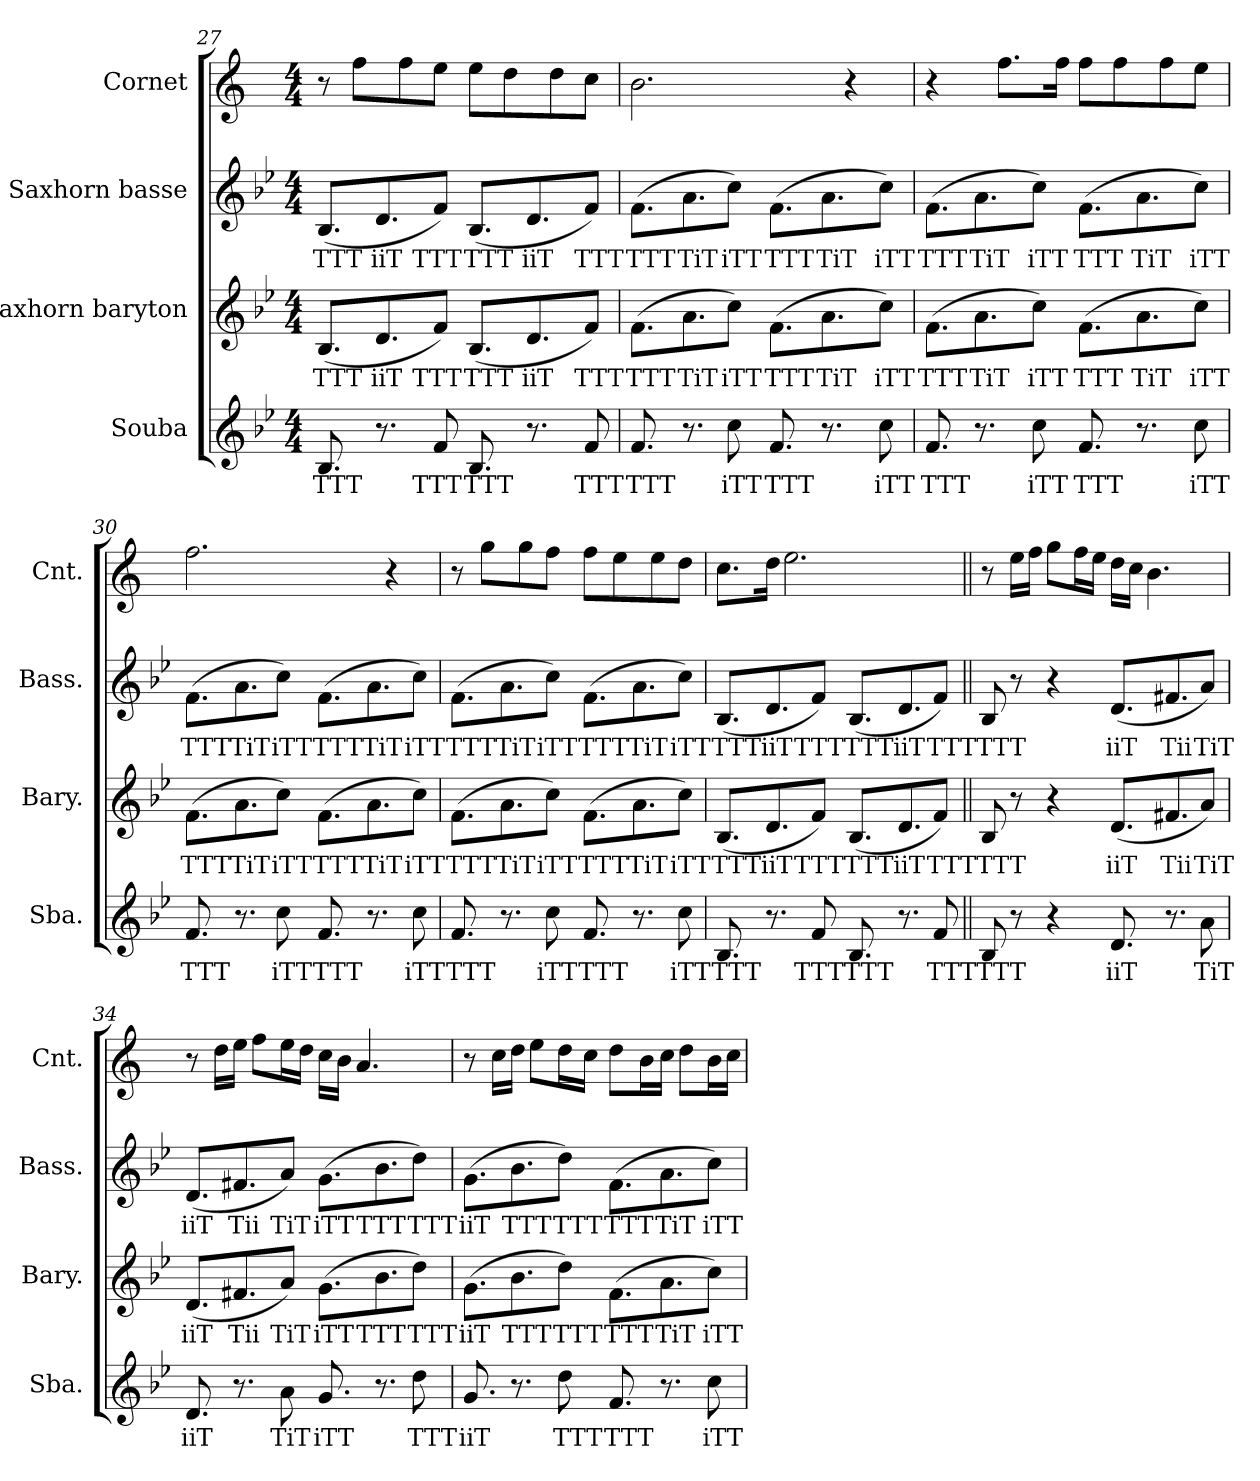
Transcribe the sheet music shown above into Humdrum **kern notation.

**kern	**text	**kern	**text	**kern	**text	**kern
*part4	*part4	*part3	*part3	*part2	*part2	*part1
*staff4	*staff4	*staff3	*staff3	*staff2	*staff2	*staff1
*I"Souba	*	*I"saxhorn baryton	*	*I"Saxhorn basse	*	*I"Cornet
*I'Sba.	*	*I'Bary.	*	*I'Bass.	*	*I'Cnt.
*clefG2	*	*clefG2	*	*clefG2	*	*clefG2
*ITrd15c26	*	*ITrd8c14	*	*ITrd8c14	*	*ITrd1c2
*k[b-e-]	*	*k[b-e-]	*	*k[b-e-]	*	*k[b-e-]
*M4/4	*	*M4/4	*	*M4/4	*	*M4/4
=27	=27	=27	=27	=27	=27	=27
!	!LO:LY:b	!	!LO:LY:b	!	!LO:LY:b	!
8.BBB-/	TTT	(<8.BB-/L	TTT	(<8.BB-/L	TTT	8r
.	.	.	.	.	.	8ee-\L
!	!	!	!LO:LY:b	!	!LO:LY:b	!
8.r	.	8.D/	iiT	8.D/	iiT	.
.	.	.	.	.	.	8ee-\
!	!LO:LY:b	!	!LO:LY:b	!	!LO:LY:b	!
8FF/	TTT	8F/J)	TTT	8F/J)	TTT	8dd\J
!	!LO:LY:b	!	!LO:LY:b	!	!LO:LY:b	!
8.BBB-/	TTT	(<8.BB-/L	TTT	(<8.BB-/L	TTT	8dd\L
.	.	.	.	.	.	8cc\
!	!	!	!LO:LY:b	!	!LO:LY:b	!
8.r	.	8.D/	iiT	8.D/	iiT	.
.	.	.	.	.	.	8cc\
!	!LO:LY:b	!	!LO:LY:b	!	!LO:LY:b	!
8FF/	TTT	8F/J)	TTT	8F/J)	TTT	8b-\J
=28	=28	=28	=28	=28	=28	=28
!	!LO:LY:b	!	!LO:LY:b	!	!LO:LY:b	!
8.FF/	TTT	(>8.F\L	TTT	(>8.F\L	TTT	2.a\
!	!	!	!LO:LY:b	!	!LO:LY:b	!
8.r	.	8.A\	TiT	8.A\	TiT	.
!	!LO:LY:b	!	!LO:LY:b	!	!LO:LY:b	!
8C\	iTT	8c\J)	iTT	8c\J)	iTT	.
!	!LO:LY:b	!	!LO:LY:b	!	!LO:LY:b	!
8.FF/	TTT	(>8.F\L	TTT	(>8.F\L	TTT	.
!	!	!	!LO:LY:b	!	!LO:LY:b	!
8.r	.	8.A\	TiT	8.A\	TiT	.
.	.	.	.	.	.	4r
!	!LO:LY:b	!	!LO:LY:b	!	!LO:LY:b	!
8C\	iTT	8c\J)	iTT	8c\J)	iTT	.
!!LO:LB:g=z
=29	=29	=29	=29	=29	=29	=29
!	!LO:LY:b	!	!LO:LY:b	!	!LO:LY:b	!
8.FF/	TTT	(>8.F\L	TTT	(>8.F\L	TTT	4r
!	!	!	!LO:LY:b	!	!LO:LY:b	!
8.r	.	8.A\	TiT	8.A\	TiT	.
.	.	.	.	.	.	8.ee-\L
!	!LO:LY:b	!	!LO:LY:b	!	!LO:LY:b	!
8C\	iTT	8c\J)	iTT	8c\J)	iTT	.
.	.	.	.	.	.	16ee-\Jk
!	!LO:LY:b	!	!LO:LY:b	!	!LO:LY:b	!
8.FF/	TTT	(>8.F\L	TTT	(>8.F\L	TTT	8ee-\L
.	.	.	.	.	.	8ee-\
!	!	!	!LO:LY:b	!	!LO:LY:b	!
8.r	.	8.A\	TiT	8.A\	TiT	.
.	.	.	.	.	.	8ee-\
!	!LO:LY:b	!	!LO:LY:b	!	!LO:LY:b	!
8C\	iTT	8c\J)	iTT	8c\J)	iTT	8dd\J
=30	=30	=30	=30	=30	=30	=30
!	!LO:LY:b	!	!LO:LY:b	!	!LO:LY:b	!
8.FF/	TTT	(>8.F\L	TTT	(>8.F\L	TTT	2.ee-\
!	!	!	!LO:LY:b	!	!LO:LY:b	!
8.r	.	8.A\	TiT	8.A\	TiT	.
!	!LO:LY:b	!	!LO:LY:b	!	!LO:LY:b	!
8C\	iTT	8c\J)	iTT	8c\J)	iTT	.
!	!LO:LY:b	!	!LO:LY:b	!	!LO:LY:b	!
8.FF/	TTT	(>8.F\L	TTT	(>8.F\L	TTT	.
!	!	!	!LO:LY:b	!	!LO:LY:b	!
8.r	.	8.A\	TiT	8.A\	TiT	.
.	.	.	.	.	.	4r
!	!LO:LY:b	!	!LO:LY:b	!	!LO:LY:b	!
8C\	iTT	8c\J)	iTT	8c\J)	iTT	.
=31	=31	=31	=31	=31	=31	=31
!	!LO:LY:b	!	!LO:LY:b	!	!LO:LY:b	!
8.FF/	TTT	(>8.F\L	TTT	(>8.F\L	TTT	8r
.	.	.	.	.	.	8ff\L
!	!	!	!LO:LY:b	!	!LO:LY:b	!
8.r	.	8.A\	TiT	8.A\	TiT	.
.	.	.	.	.	.	8ff\
!	!LO:LY:b	!	!LO:LY:b	!	!LO:LY:b	!
8C\	iTT	8c\J)	iTT	8c\J)	iTT	8ee-\J
!	!LO:LY:b	!	!LO:LY:b	!	!LO:LY:b	!
8.FF/	TTT	(>8.F\L	TTT	(>8.F\L	TTT	8ee-\L
.	.	.	.	.	.	8dd\
!	!	!	!LO:LY:b	!	!LO:LY:b	!
8.r	.	8.A\	TiT	8.A\	TiT	.
.	.	.	.	.	.	8dd\
!	!LO:LY:b	!	!LO:LY:b	!	!LO:LY:b	!
8C\	iTT	8c\J)	iTT	8c\J)	iTT	8cc\J
!!LO:PB:g=z
=32	=32	=32	=32	=32	=32	=32
!	!LO:LY:b	!	!LO:LY:b	!	!LO:LY:b	!
8.BBB-/	TTT	(<8.BB-/L	TTT	(<8.BB-/L	TTT	8.b-\L
!	!	!	!LO:LY:b	!	!LO:LY:b	!
8.r	.	8.D/	iiT	8.D/	iiT	16cc\Jk
.	.	.	.	.	.	2.dd\
!	!LO:LY:b	!	!LO:LY:b	!	!LO:LY:b	!
8FF/	TTT	8F/J)	TTT	8F/J)	TTT	.
!	!LO:LY:b	!	!LO:LY:b	!	!LO:LY:b	!
8.BBB-/	TTT	(<8.BB-/L	TTT	(<8.BB-/L	TTT	.
!	!	!	!LO:LY:b	!	!LO:LY:b	!
8.r	.	8.D/	iiT	8.D/	iiT	.
!	!LO:LY:b	!	!LO:LY:b	!	!LO:LY:b	!
8FF/	TTT	8F/J)	TTT	8F/J)	TTT	.
=33||	=33||	=33||	=33||	=33||	=33||	=33||
!	!LO:LY:b	!	!LO:LY:b	!	!LO:LY:b	!
8BBB-/	TTT	8BB-/	TTT	8BB-/	TTT	8r
8r	.	8r	.	8r	.	16dd\LL
.	.	.	.	.	.	16ee-\JJ
4r	.	4r	.	4r	.	8ff\L
.	.	.	.	.	.	16ee-\L
.	.	.	.	.	.	16dd\JJ
!	!LO:LY:b	!	!LO:LY:b	!	!LO:LY:b	!
8.DD/	iiT	(<8.D/L	iiT	(<8.D/L	iiT	16cc\LL
.	.	.	.	.	.	16b-\JJ
.	.	.	.	.	.	4.a\
!	!	!	!LO:LY:b	!	!LO:LY:b	!
8.r	.	8.F#X/	Tii	8.F#X/	Tii	.
!	!LO:LY:b	!	!LO:LY:b	!	!LO:LY:b	!
8AA\	TiT	8A/J)	TiT	8A/J)	TiT	.
=34	=34	=34	=34	=34	=34	=34
!	!LO:LY:b	!	!LO:LY:b	!	!LO:LY:b	!
8.DD/	iiT	(<8.D/L	iiT	(<8.D/L	iiT	8r
.	.	.	.	.	.	16cc\LL
!	!	!	!LO:LY:b	!	!LO:LY:b	!
8.r	.	8.F#X/	Tii	8.F#X/	Tii	16dd\JJ
.	.	.	.	.	.	8ee-\L
!	!LO:LY:b	!	!LO:LY:b	!	!LO:LY:b	!
8AA\	TiT	8A/J)	TiT	8A/J)	TiT	16dd\L
.	.	.	.	.	.	16cc\JJ
!	!LO:LY:b	!	!LO:LY:b	!	!LO:LY:b	!
8.GG/	iTT	(>8.G\L	iTT	(>8.G\L	iTT	16b-\LL
.	.	.	.	.	.	16a\JJ
.	.	.	.	.	.	4.g/
!	!	!	!LO:LY:b	!	!LO:LY:b	!
8.r	.	8.B-\	TTT	8.B-\	TTT	.
!	!LO:LY:b	!	!LO:LY:b	!	!LO:LY:b	!
8D\	TTT	8d\J)	TTT	8d\J)	TTT	.
!!LO:LB:g=z
=35	=35	=35	=35	=35	=35	=35
!	!LO:LY:b	!	!LO:LY:b	!	!LO:LY:b	!
8.GG/	iiT	(>8.G\L	iiT	(>8.G\L	iiT	8r
.	.	.	.	.	.	16b-\LL
!	!	!	!LO:LY:b	!	!LO:LY:b	!
8.r	.	8.B-\	TTT	8.B-\	TTT	16cc\JJ
.	.	.	.	.	.	8dd\L
!	!LO:LY:b	!	!LO:LY:b	!	!LO:LY:b	!
8D\	TTT	8d\J)	TTT	8d\J)	TTT	16cc\L
.	.	.	.	.	.	16b-\JJ
!	!LO:LY:b	!	!LO:LY:b	!	!LO:LY:b	!
8.FF/	TTT	(>8.F\L	TTT	(>8.F\L	TTT	8cc\L
.	.	.	.	.	.	16a\L
!	!	!	!LO:LY:b	!	!LO:LY:b	!
8.r	.	8.A\	TiT	8.A\	TiT	16b-\JJ
.	.	.	.	.	.	8cc\L
!	!LO:LY:b	!	!LO:LY:b	!	!LO:LY:b	!
8C\	iTT	8c\J)	iTT	8c\J)	iTT	16a\L
.	.	.	.	.	.	16b-\JJ
=	=	=	=	=	=	=
*-	*-	*-	*-	*-	*-	*-
